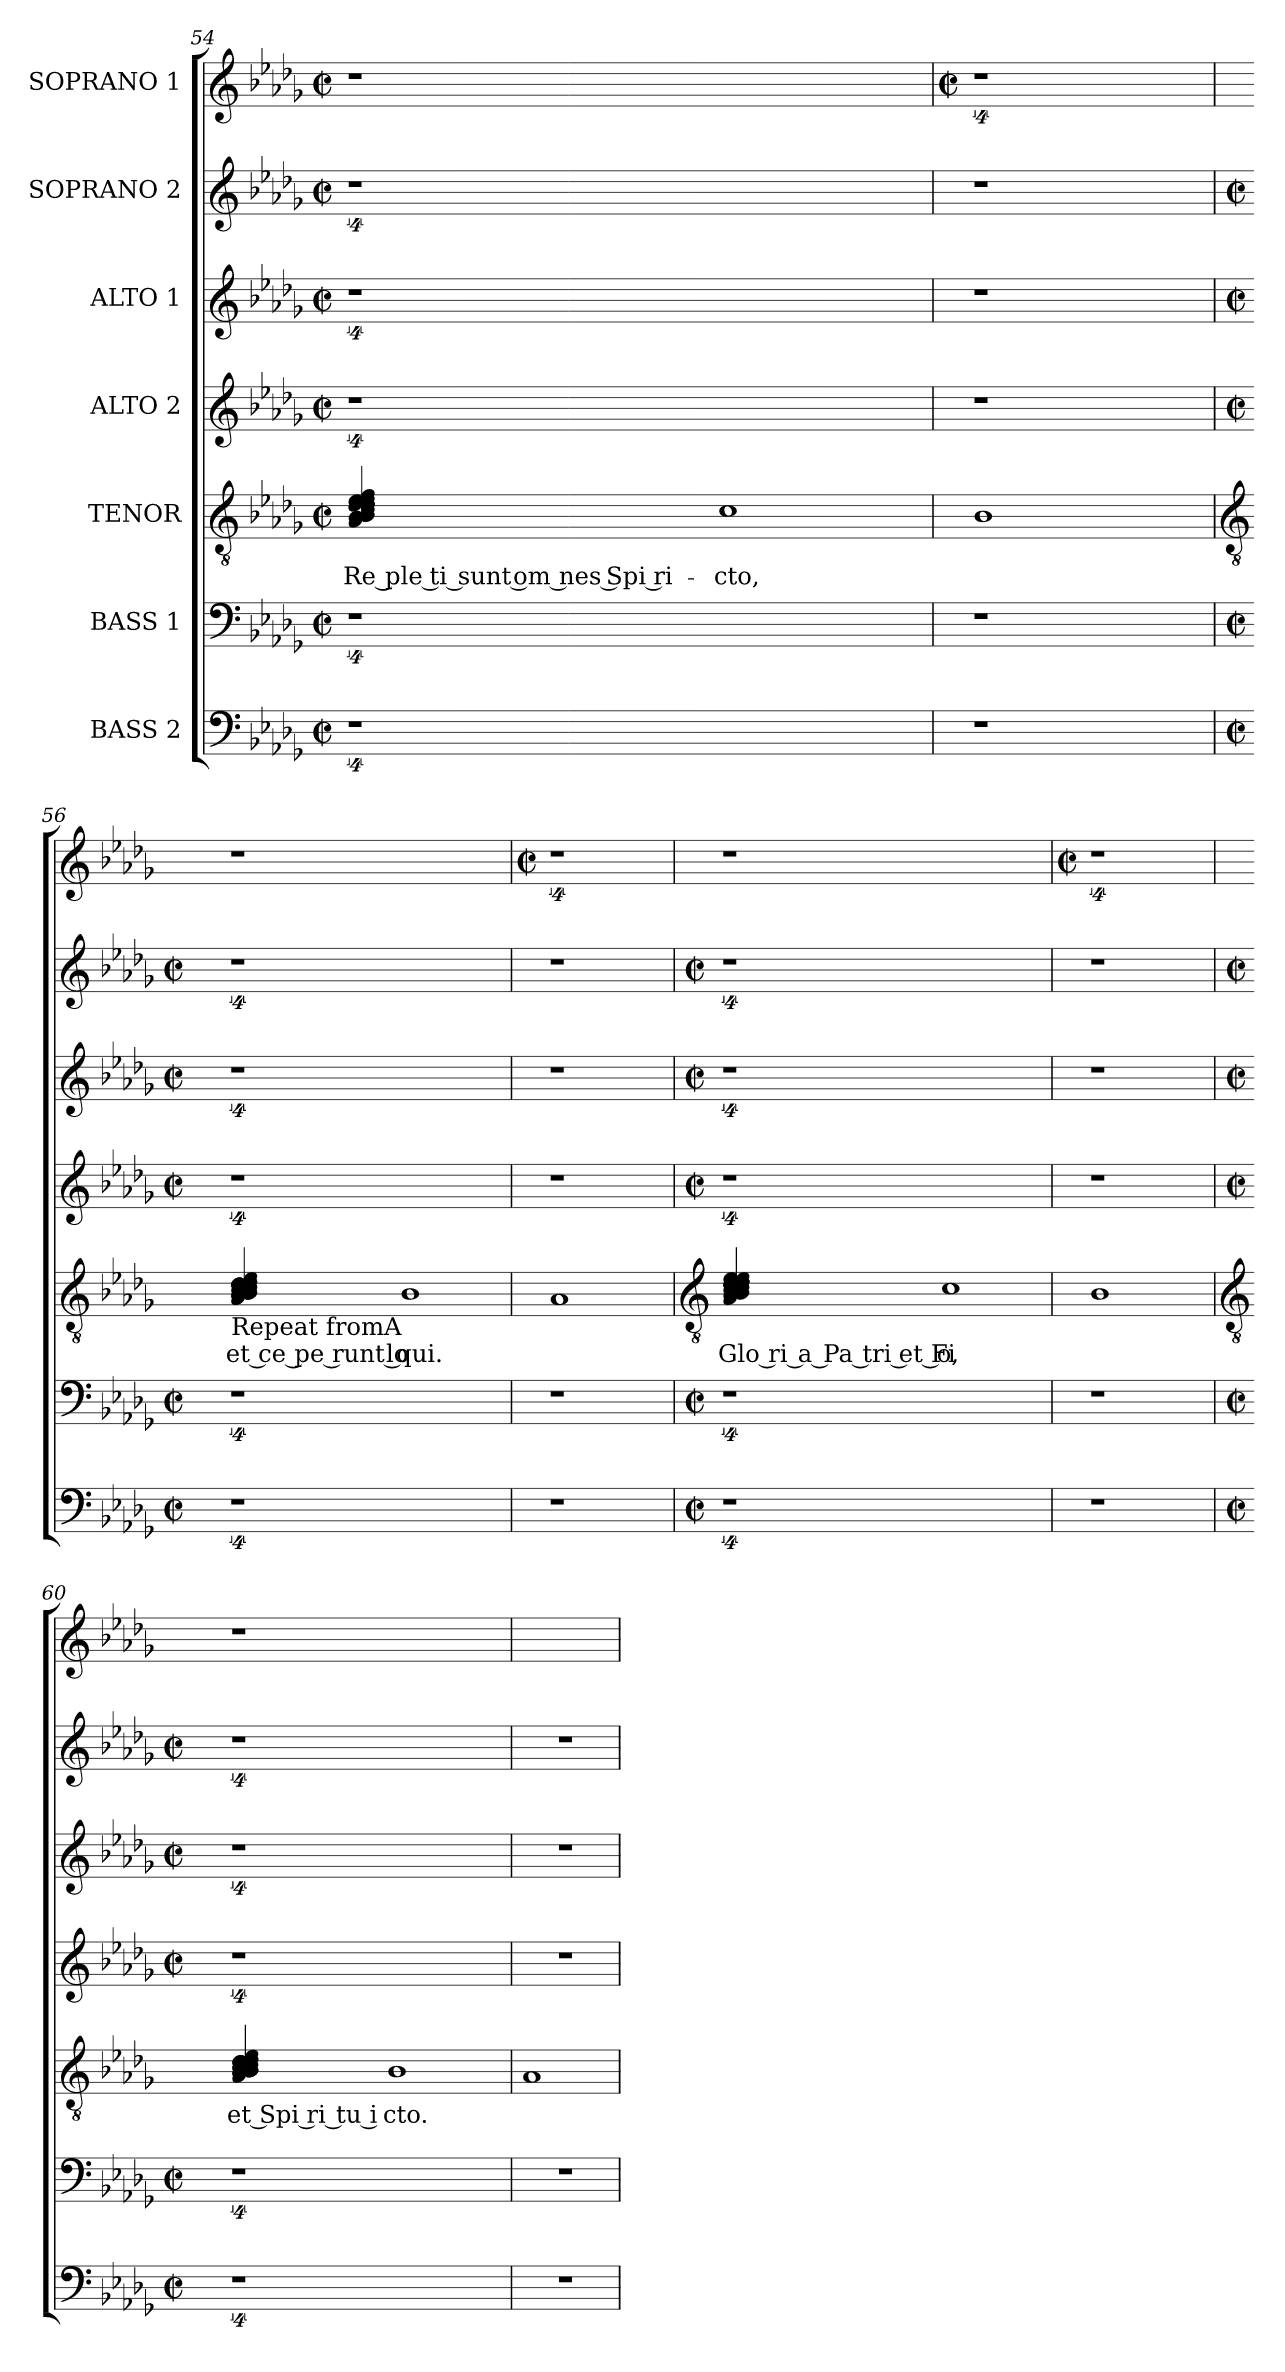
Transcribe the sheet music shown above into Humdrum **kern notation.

**kern	**kern	**kern	**text	**kern	**kern	**kern	**kern
*part7	*part6	*part5	*part5	*part4	*part3	*part2	*part1
*staff7	*staff6	*staff5	*staff5	*staff4	*staff3	*staff2	*staff1
*I"BASS 2	*I"BASS 1	*I"TENOR	*	*I"ALTO 2	*I"ALTO 1	*I"SOPRANO 2	*I"SOPRANO 1
!!LO:LB:g=z
*clefF4	*clefF4	*clefGv2	*	*clefG2	*clefG2	*clefG2	*clefG2
*k[b-e-a-d-g-]	*k[b-e-a-d-g-]	*k[b-e-a-d-g-]	*	*k[b-e-a-d-g-]	*k[b-e-a-d-g-]	*k[b-e-a-d-g-]	*k[b-e-a-d-g-]
*D-:	*D-:	*D-:	*	*D-:	*D-:	*D-:	*D-:
*M2/2	*M2/2	*M2/2	*	*M2/2	*M2/2	*M2/2	*M2/2
*met(c|)	*met(c|)	*met(c|)	*	*met(c|)	*met(c|)	*met(c|)	*met(c|)
=54	=54	=54	=54	=54	=54	=54	=54
!	!	!	!LO:LY:b	!	!	!	!
4%5r	4%5r	4A-/ 4B-/ 4B-/ 4c/ 4d-/ 4d-/ 4d-/ 4d-/ 4d-/ 4d-/ 4e-/ 4e-/ 4e-/ 4f/	Re ple ti sunt om nes Spi ri-	4%5r	4%5r	4%5r	1r
!	!	!	!LO:LY:b	!	!	!	!
.	.	1c	-cto,	.	.	.	.
.	.	.	.	.	.	.	4ryy
!!LO:LB:g=z
=55	=55	=55	=55	=55	=55	=55	=55
*	*	*	*	*	*	*	*M2/2
*	*	*	*	*	*	*	*met(c|)
1r	1r	1B-	.	1r	1r	1r	4%5r
4ryy	4ryy	4ryy	.	4ryy	4ryy	4ryy	.
!!LO:LB:g=z
=56	=56	=56	=56	=56	=56	=56	=56
*	*	*clefGv2	*	*	*	*	*
*M2/2	*M2/2	*	*	*M2/2	*M2/2	*M2/2	*
*met(c|)	*met(c|)	*	*	*met(c|)	*met(c|)	*met(c|)	*
!	!	!LO:TX:b:t=Repeat fromA	!	!	!	!	!
!	!	!	!LO:LY:b	!	!	!	!
4%5r	4%5r	4A-/ 4B-/ 4B-/ 4B-/ 4B-/ 4c/ 4c/ 4c/ 4d-/ 4d-/ 4d-/ 4d-/ 4d-/ 4e-/	et ce pe runt lo-	4%5r	4%5r	4%5r	1r
!	!	!	!LO:LY:b	!	!	!	!
.	.	1B-	-qui.	.	.	.	.
.	.	.	.	.	.	.	4ryy
!!LO:LB:g=z
=57	=57	=57	=57	=57	=57	=57	=57
*	*	*	*	*	*	*	*M2/2
*	*	*	*	*	*	*	*met(c|)
1r	1r	1A-	.	1r	1r	1r	4%5r
4ryy	4ryy	4ryy	.	4ryy	4ryy	4ryy	.
!!LO:LB:g=z
=58	=58	=58	=58	=58	=58	=58	=58
*	*	*clefGv2	*	*	*	*	*
*M2/2	*M2/2	*	*	*M2/2	*M2/2	*M2/2	*
*met(c|)	*met(c|)	*	*	*met(c|)	*met(c|)	*met(c|)	*
!	!	!	!LO:LY:b	!	!	!	!
4%5r	4%5r	4A-/ 4B-/ 4B-/ 4c/ 4c/ 4d-/ 4d-/ 4d-/ 4d-/ 4d-/ 4d-/ 4d-/ 4e-/ 4e-/	Glo ri a Pa tri et Fi-	4%5r	4%5r	4%5r	1r
!	!	!	!LO:LY:b	!	!	!	!
.	.	1c	-o,	.	.	.	.
.	.	.	.	.	.	.	4ryy
!!LO:LB:g=z
=59	=59	=59	=59	=59	=59	=59	=59
*	*	*	*	*	*	*	*M2/2
*	*	*	*	*	*	*	*met(c|)
1r	1r	1B-	.	1r	1r	1r	4%5r
4ryy	4ryy	4ryy	.	4ryy	4ryy	4ryy	.
!!LO:LB:g=z
=60	=60	=60	=60	=60	=60	=60	=60
*	*	*clefGv2	*	*	*	*	*
*M2/2	*M2/2	*	*	*M2/2	*M2/2	*M2/2	*
*met(c|)	*met(c|)	*	*	*met(c|)	*met(c|)	*met(c|)	*
!	!	!	!LO:LY:b	!	!	!	!
4%5r	4%5r	4A-/ 4B-/ 4B-/ 4B-/ 4B-/ 4B-/ 4c/ 4c/ 4c/ 4d-/ 4d-/ 4d-/ 4d-/ 4e-/	et Spi ri tu i	4%5r	4%5r	4%5r	1r
!	!	!	!LO:LY:b	!	!	!	!
.	.	1B-	cto.	.	.	.	.
.	.	.	.	.	.	.	4ryy
=	=	=	=	=	=	=	=
1r	1r	1A-	.	1r	1r	1r	1ryy
=	=	=	=	=	=	=	=
*-	*-	*-	*-	*-	*-	*-	*-
